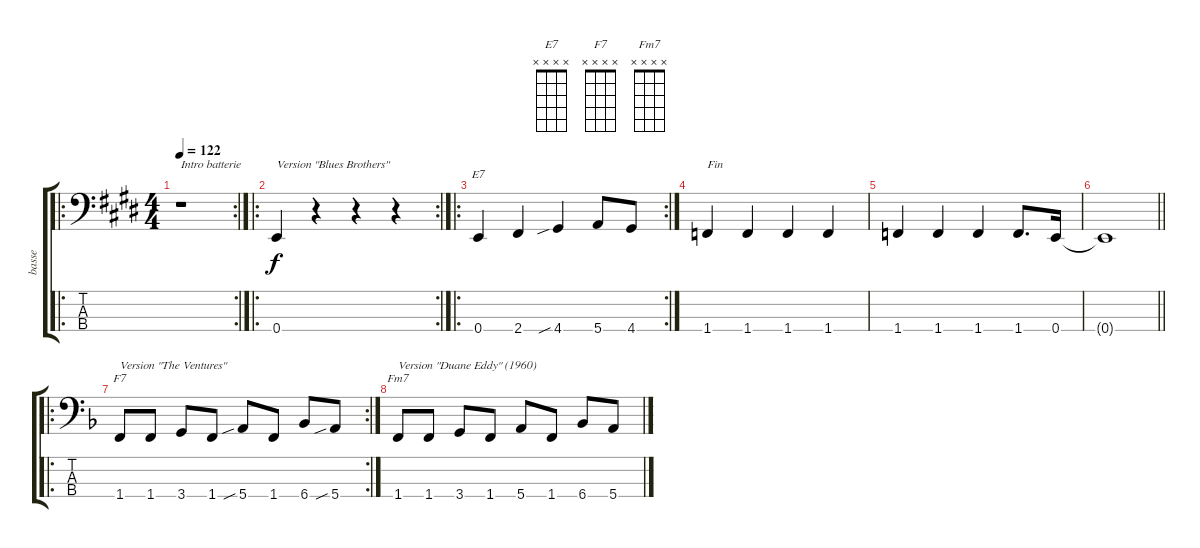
\track ("basse" "basse") {instrument electricbassfinger}
\staff {score tabs}
\tuning (G2 D2 A1 E1) {hide}
\chord ("E7" x x x x)
\chord ("F7" x x x x)
\chord ("Fm7" x x x x)
\ro
\rc 2
\ts (4 4)
\tempo 122
\clef f4
\ks e
r.1{txt "Intro batterie" dy f instrument electricbassfinger} |
\ro
\rc 2
0.4.4{txt "Version \"Blues Brothers\""} r.4 r.4 r.4 |
\ro
\rc 2
0.4.4{ch "E7"} 2.4.4 4.4{sib}.4 5.4.8 4.4.8 |
1.4.4{txt "Fin"} 1.4.4 1.4.4 1.4.4 |
1.4.4 1.4.4 1.4.4 1.4.8{d} 0.4.16 |
\barLineRight lightlight
0.4{t}.1 |
\ro
\rc 2
\ks f
1.4.8{ch "F7" txt "Version \"The Ventures\""} 1.4.8 3.4.8 1.4.8 5.4{sib}.8 1.4.8 6.4.8 5.4{sib}.8 |
1.4.8{ch "Fm7" txt "Version \"Duane Eddy\" (1960)"} 1.4.8 3.4.8 1.4.8 5.4.8 1.4.8 6.4.8 5.4.8
